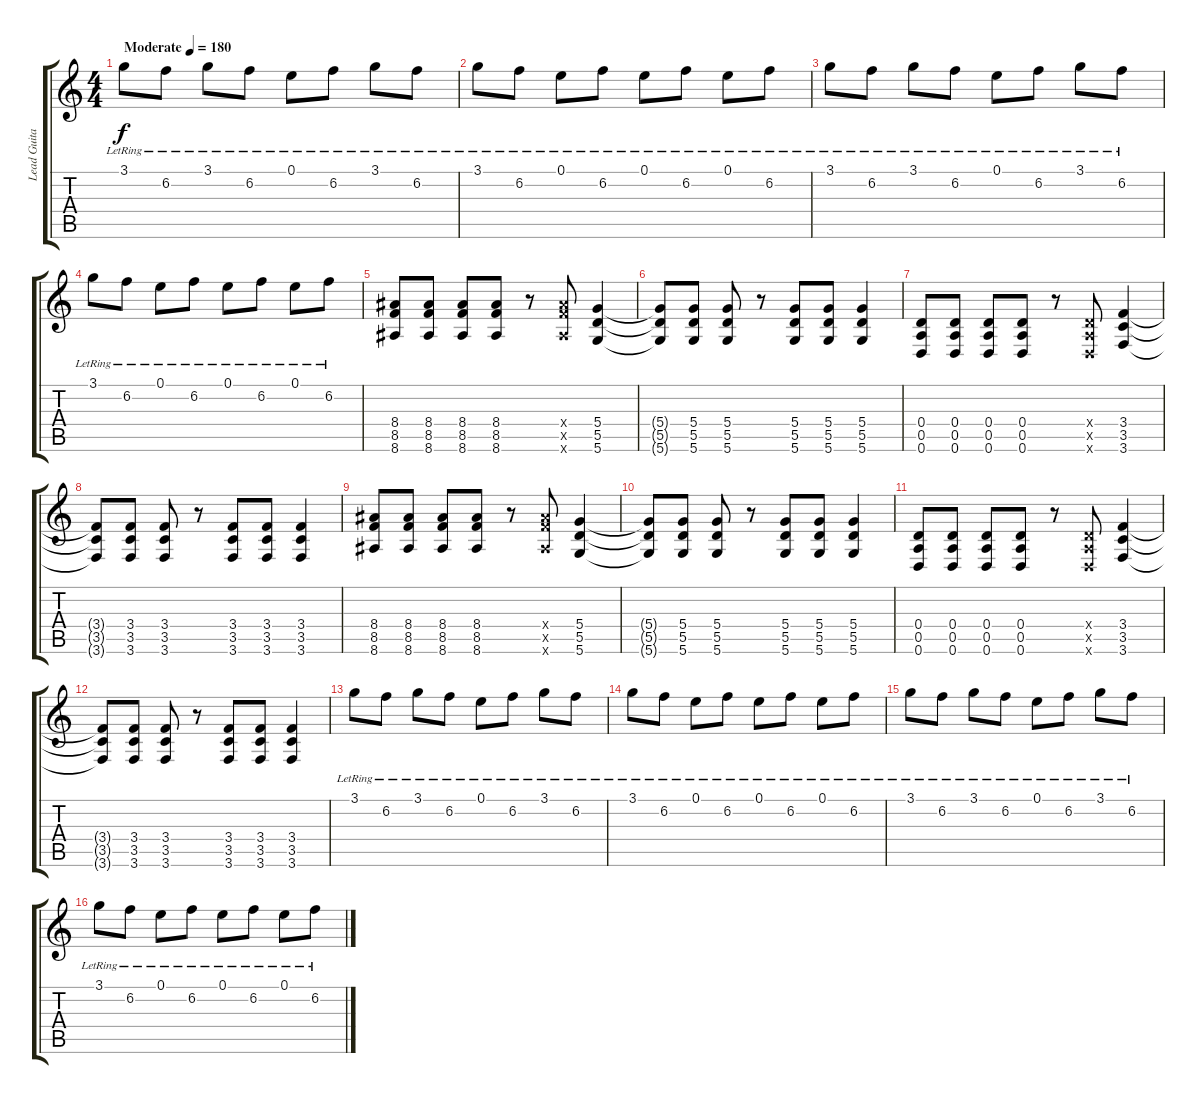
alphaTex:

\track ("Lead Guitar" "Lead Guita") {instrument electricguitarclean}
\staff {score tabs}
\tuning (E4 B3 G3 D3 A2 D2) {hide}
\ts (4 4)
\tempo (180 "Moderate")
\clef g2
\ks c
3.1{lr}.8{dy f instrument electricguitarclean} 6.2{lr}.8 3.1{lr}.8 6.2{lr}.8 0.1{lr}.8 6.2{lr}.8 3.1{lr}.8 6.2{lr}.8 |
3.1{lr}.8 6.2{lr}.8 0.1{lr}.8 6.2{lr}.8 0.1{lr}.8 6.2{lr}.8 0.1{lr}.8 6.2{lr}.8 |
3.1{lr}.8 6.2{lr}.8 3.1{lr}.8 6.2{lr}.8 0.1{lr}.8 6.2{lr}.8 3.1{lr}.8 6.2{lr}.8 |
3.1{lr}.8 6.2{lr}.8 0.1{lr}.8 6.2{lr}.8 0.1{lr}.8 6.2{lr}.8 0.1{lr}.8 6.2{lr}.8 |
(8.4 8.5 8.6).8{instrument distortionguitar} (8.4 8.5 8.6).8 (8.4 8.5 8.6).8 (8.4 8.5 8.6).8 r.8 (8.4{x} 8.5{x} 8.6{x}).8 (5.4 5.5 5.6).4 |
(5.4{t} 5.5{t} 5.6{t}).8 (5.4 5.5 5.6).8 (5.4 5.5 5.6).8 r.8 (5.4 5.5 5.6).8 (5.4 5.5 5.6).8 (5.4 5.5 5.6).4 |
(0.4 0.5 0.6).8{instrument distortionguitar} (0.4 0.5 0.6).8 (0.4 0.5 0.6).8 (0.4 0.5 0.6).8 r.8 (0.4{x} 0.5{x} 0.6{x}).8 (3.4 3.5 3.6).4 |
(3.4{t} 3.5{t} 3.6{t}).8 (3.4 3.5 3.6).8 (3.4 3.5 3.6).8 r.8 (3.4 3.5 3.6).8 (3.4 3.5 3.6).8 (3.4 3.5 3.6).4 |
(8.4 8.5 8.6).8{instrument distortionguitar} (8.4 8.5 8.6).8 (8.4 8.5 8.6).8 (8.4 8.5 8.6).8 r.8 (8.4{x} 8.5{x} 8.6{x}).8 (5.4 5.5 5.6).4 |
(5.4{t} 5.5{t} 5.6{t}).8 (5.4 5.5 5.6).8 (5.4 5.5 5.6).8 r.8 (5.4 5.5 5.6).8 (5.4 5.5 5.6).8 (5.4 5.5 5.6).4 |
(0.4 0.5 0.6).8{instrument distortionguitar} (0.4 0.5 0.6).8 (0.4 0.5 0.6).8 (0.4 0.5 0.6).8 r.8 (0.4{x} 0.5{x} 0.6{x}).8 (3.4 3.5 3.6).4 |
(3.4{t} 3.5{t} 3.6{t}).8 (3.4 3.5 3.6).8 (3.4 3.5 3.6).8 r.8 (3.4 3.5 3.6).8 (3.4 3.5 3.6).8 (3.4 3.5 3.6).4 |
3.1{lr}.8 6.2{lr}.8 3.1{lr}.8 6.2{lr}.8 0.1{lr}.8 6.2{lr}.8 3.1{lr}.8 6.2{lr}.8 |
3.1{lr}.8 6.2{lr}.8 0.1{lr}.8 6.2{lr}.8 0.1{lr}.8 6.2{lr}.8 0.1{lr}.8 6.2{lr}.8 |
3.1{lr}.8 6.2{lr}.8 3.1{lr}.8 6.2{lr}.8 0.1{lr}.8 6.2{lr}.8 3.1{lr}.8 6.2{lr}.8 |
3.1{lr}.8 6.2{lr}.8 0.1{lr}.8 6.2{lr}.8 0.1{lr}.8 6.2{lr}.8 0.1{lr}.8 6.2{lr}.8
